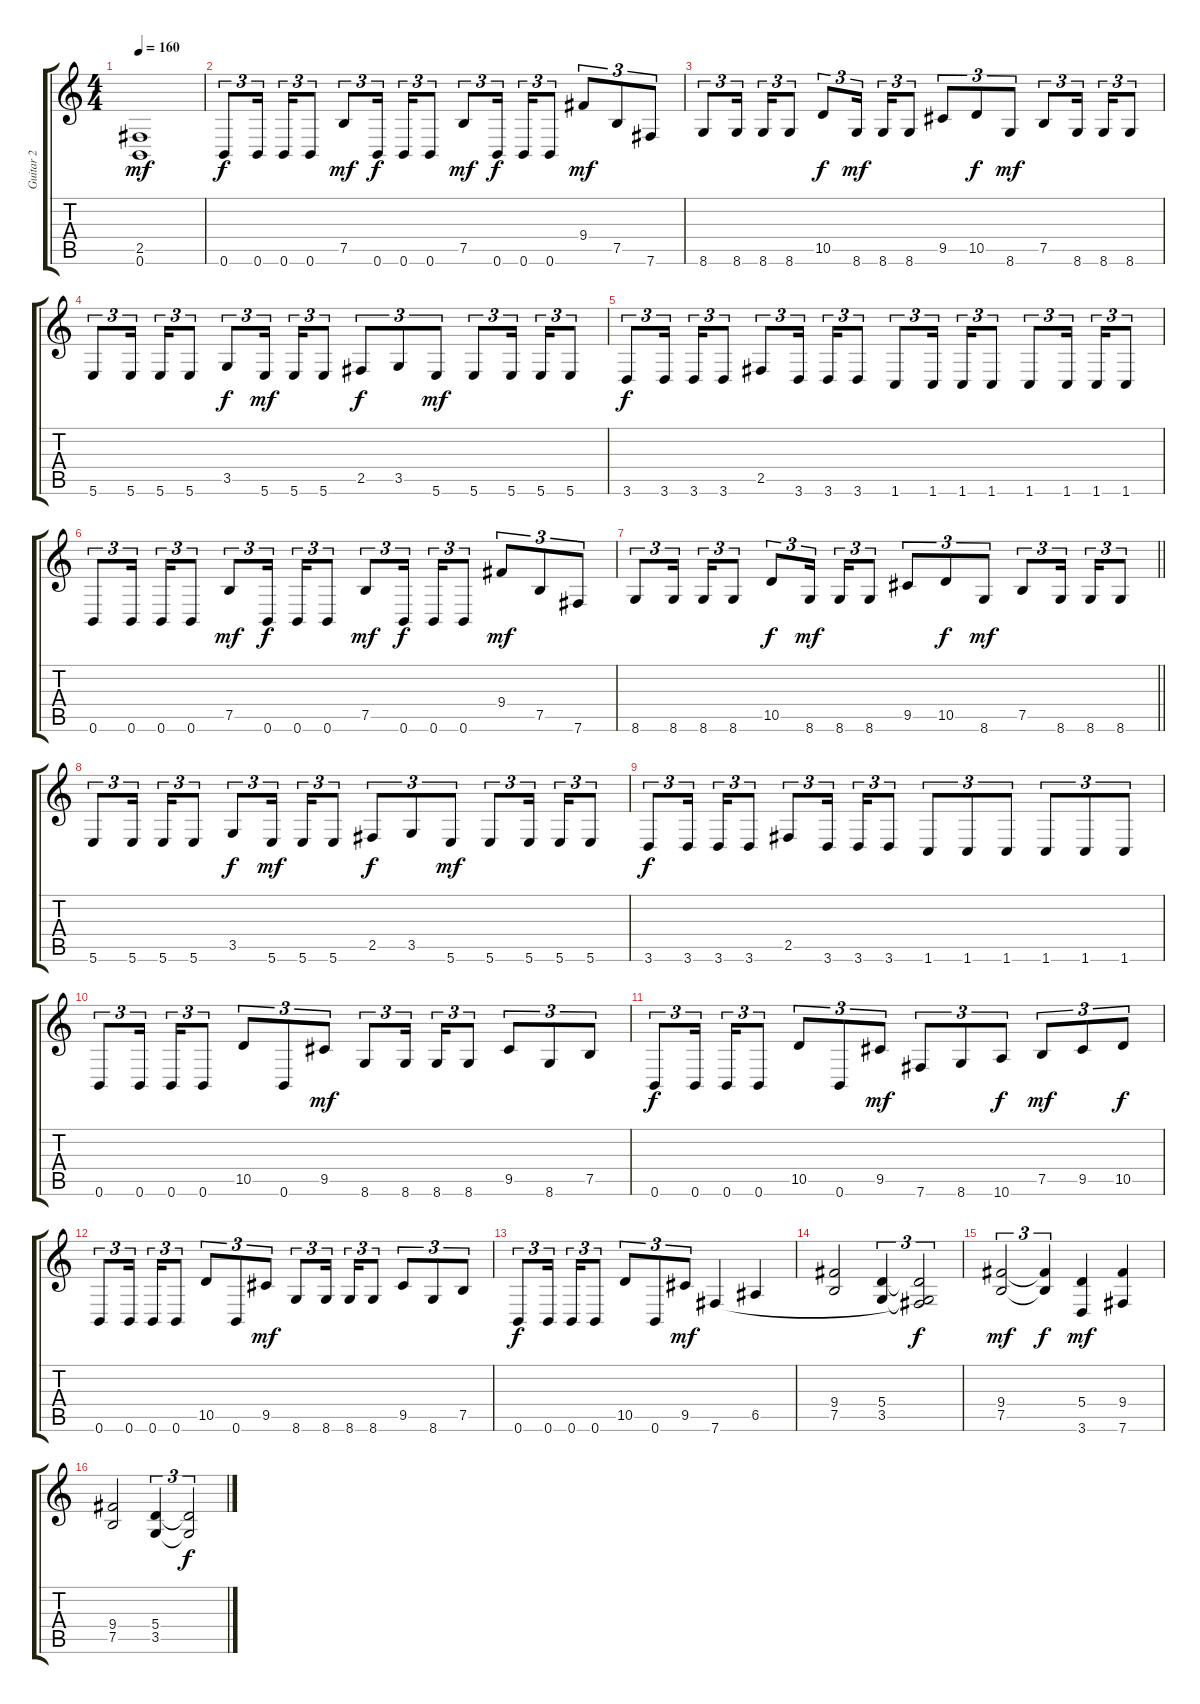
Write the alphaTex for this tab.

\track ("Guitar 2" "Guitar 2") {instrument distortionguitar}
\staff {score tabs}
\tuning (B3 Gb3 D3 A2 E2 B1) {hide}
\ts (4 4)
\tempo 160
\clef g2
\ks c
(2.5 0.6).1{dy mf} |
0.6.8{tu (3 2) dy f} 0.6.16{tu (3 2) beam splitsecondary} 0.6.16{tu (3 2)} 0.6.8{tu (3 2)} 7.5.8{tu (3 2) dy mf} 0.6.16{tu (3 2) dy f beam splitsecondary} 0.6.16{tu (3 2)} 0.6.8{tu (3 2)} 7.5.8{tu (3 2) dy mf} 0.6.16{tu (3 2) dy f beam splitsecondary} 0.6.16{tu (3 2)} 0.6.8{tu (3 2)} 9.4.8{tu (3 2) dy mf} 7.5.8{tu (3 2)} 7.6.8{tu (3 2)} |
8.6.8{tu (3 2)} 8.6.16{tu (3 2) beam splitsecondary} 8.6.16{tu (3 2)} 8.6.8{tu (3 2)} 10.5.8{tu (3 2) dy f} 8.6.16{tu (3 2) dy mf beam splitsecondary} 8.6.16{tu (3 2)} 8.6.8{tu (3 2)} 9.5.8{tu (3 2)} 10.5.8{tu (3 2) dy f} 8.6.8{tu (3 2) dy mf} 7.5.8{tu (3 2)} 8.6.16{tu (3 2) beam splitsecondary} 8.6.16{tu (3 2)} 8.6.8{tu (3 2)} |
5.6.8{tu (3 2)} 5.6.16{tu (3 2) beam splitsecondary} 5.6.16{tu (3 2)} 5.6.8{tu (3 2)} 3.5.8{tu (3 2) dy f} 5.6.16{tu (3 2) dy mf beam splitsecondary} 5.6.16{tu (3 2)} 5.6.8{tu (3 2)} 2.5.8{tu (3 2) dy f} 3.5.8{tu (3 2)} 5.6.8{tu (3 2) dy mf} 5.6.8{tu (3 2)} 5.6.16{tu (3 2) beam splitsecondary} 5.6.16{tu (3 2)} 5.6.8{tu (3 2)} |
3.6.8{tu (3 2) dy f} 3.6.16{tu (3 2) beam splitsecondary} 3.6.16{tu (3 2)} 3.6.8{tu (3 2)} 2.5.8{tu (3 2)} 3.6.16{tu (3 2) beam splitsecondary} 3.6.16{tu (3 2)} 3.6.8{tu (3 2)} 1.6.8{tu (3 2)} 1.6.16{tu (3 2) beam splitsecondary} 1.6.16{tu (3 2)} 1.6.8{tu (3 2)} 1.6.8{tu (3 2)} 1.6.16{tu (3 2) beam splitsecondary} 1.6.16{tu (3 2)} 1.6.8{tu (3 2)} |
0.6.8{tu (3 2)} 0.6.16{tu (3 2) beam splitsecondary} 0.6.16{tu (3 2)} 0.6.8{tu (3 2)} 7.5.8{tu (3 2) dy mf} 0.6.16{tu (3 2) dy f beam splitsecondary} 0.6.16{tu (3 2)} 0.6.8{tu (3 2)} 7.5.8{tu (3 2) dy mf} 0.6.16{tu (3 2) dy f beam splitsecondary} 0.6.16{tu (3 2)} 0.6.8{tu (3 2)} 9.4.8{tu (3 2) dy mf} 7.5.8{tu (3 2)} 7.6.8{tu (3 2)} |
\barLineRight lightlight
8.6.8{tu (3 2)} 8.6.16{tu (3 2) beam splitsecondary} 8.6.16{tu (3 2)} 8.6.8{tu (3 2)} 10.5.8{tu (3 2) dy f} 8.6.16{tu (3 2) dy mf beam splitsecondary} 8.6.16{tu (3 2)} 8.6.8{tu (3 2)} 9.5.8{tu (3 2)} 10.5.8{tu (3 2) dy f} 8.6.8{tu (3 2) dy mf} 7.5.8{tu (3 2)} 8.6.16{tu (3 2) beam splitsecondary} 8.6.16{tu (3 2)} 8.6.8{tu (3 2)} |
5.6.8{tu (3 2)} 5.6.16{tu (3 2) beam splitsecondary} 5.6.16{tu (3 2)} 5.6.8{tu (3 2)} 3.5.8{tu (3 2) dy f} 5.6.16{tu (3 2) dy mf beam splitsecondary} 5.6.16{tu (3 2)} 5.6.8{tu (3 2)} 2.5.8{tu (3 2) dy f} 3.5.8{tu (3 2)} 5.6.8{tu (3 2) dy mf} 5.6.8{tu (3 2)} 5.6.16{tu (3 2) beam splitsecondary} 5.6.16{tu (3 2)} 5.6.8{tu (3 2)} |
3.6.8{tu (3 2) dy f} 3.6.16{tu (3 2) beam splitsecondary} 3.6.16{tu (3 2)} 3.6.8{tu (3 2)} 2.5.8{tu (3 2)} 3.6.16{tu (3 2) beam splitsecondary} 3.6.16{tu (3 2)} 3.6.8{tu (3 2)} 1.6.8{tu (3 2)} 1.6.8{tu (3 2)} 1.6.8{tu (3 2)} 1.6.8{tu (3 2)} 1.6.8{tu (3 2)} 1.6.8{tu (3 2)} |
0.6.8{tu (3 2)} 0.6.16{tu (3 2) beam splitsecondary} 0.6.16{tu (3 2)} 0.6.8{tu (3 2)} 10.5.8{tu (3 2)} 0.6.8{tu (3 2)} 9.5.8{tu (3 2) dy mf} 8.6.8{tu (3 2)} 8.6.16{tu (3 2) beam splitsecondary} 8.6.16{tu (3 2)} 8.6.8{tu (3 2)} 9.5.8{tu (3 2)} 8.6.8{tu (3 2)} 7.5.8{tu (3 2)} |
0.6.8{tu (3 2) dy f} 0.6.16{tu (3 2) beam splitsecondary} 0.6.16{tu (3 2)} 0.6.8{tu (3 2)} 10.5.8{tu (3 2)} 0.6.8{tu (3 2)} 9.5.8{tu (3 2) dy mf} 7.6.8{tu (3 2)} 8.6.8{tu (3 2)} 10.6.8{tu (3 2) dy f} 7.5.8{tu (3 2) dy mf} 9.5.8{tu (3 2)} 10.5.8{tu (3 2) dy f} |
0.6.8{tu (3 2)} 0.6.16{tu (3 2) beam splitsecondary} 0.6.16{tu (3 2)} 0.6.8{tu (3 2)} 10.5.8{tu (3 2)} 0.6.8{tu (3 2)} 9.5.8{tu (3 2) dy mf} 8.6.8{tu (3 2)} 8.6.16{tu (3 2) beam splitsecondary} 8.6.16{tu (3 2)} 8.6.8{tu (3 2)} 9.5.8{tu (3 2)} 8.6.8{tu (3 2)} 7.5.8{tu (3 2)} |
0.6.8{tu (3 2) dy f} 0.6.16{tu (3 2) beam splitsecondary} 0.6.16{tu (3 2)} 0.6.8{tu (3 2)} 10.5.8{tu (3 2)} 0.6.8{tu (3 2)} 9.5.8{tu (3 2) dy mf} 7.6.4 6.5.4 |
(9.4 7.5).2 (5.4 3.5).4{tu (3 2)} (5.4{t} 3.5{t} 7.6{t}).2{tu (3 2) dy f} |
(9.4 7.5).2{tu (3 2) dy mf} (9.4{t} 7.5{t}).4{tu (3 2) dy f} (5.4 3.6).4{dy mf} (9.4 7.6).4 |
(9.4 7.5).2 (5.4 3.5).4{tu (3 2)} (5.4{t} 3.5{t}).2{tu (3 2) dy f}
